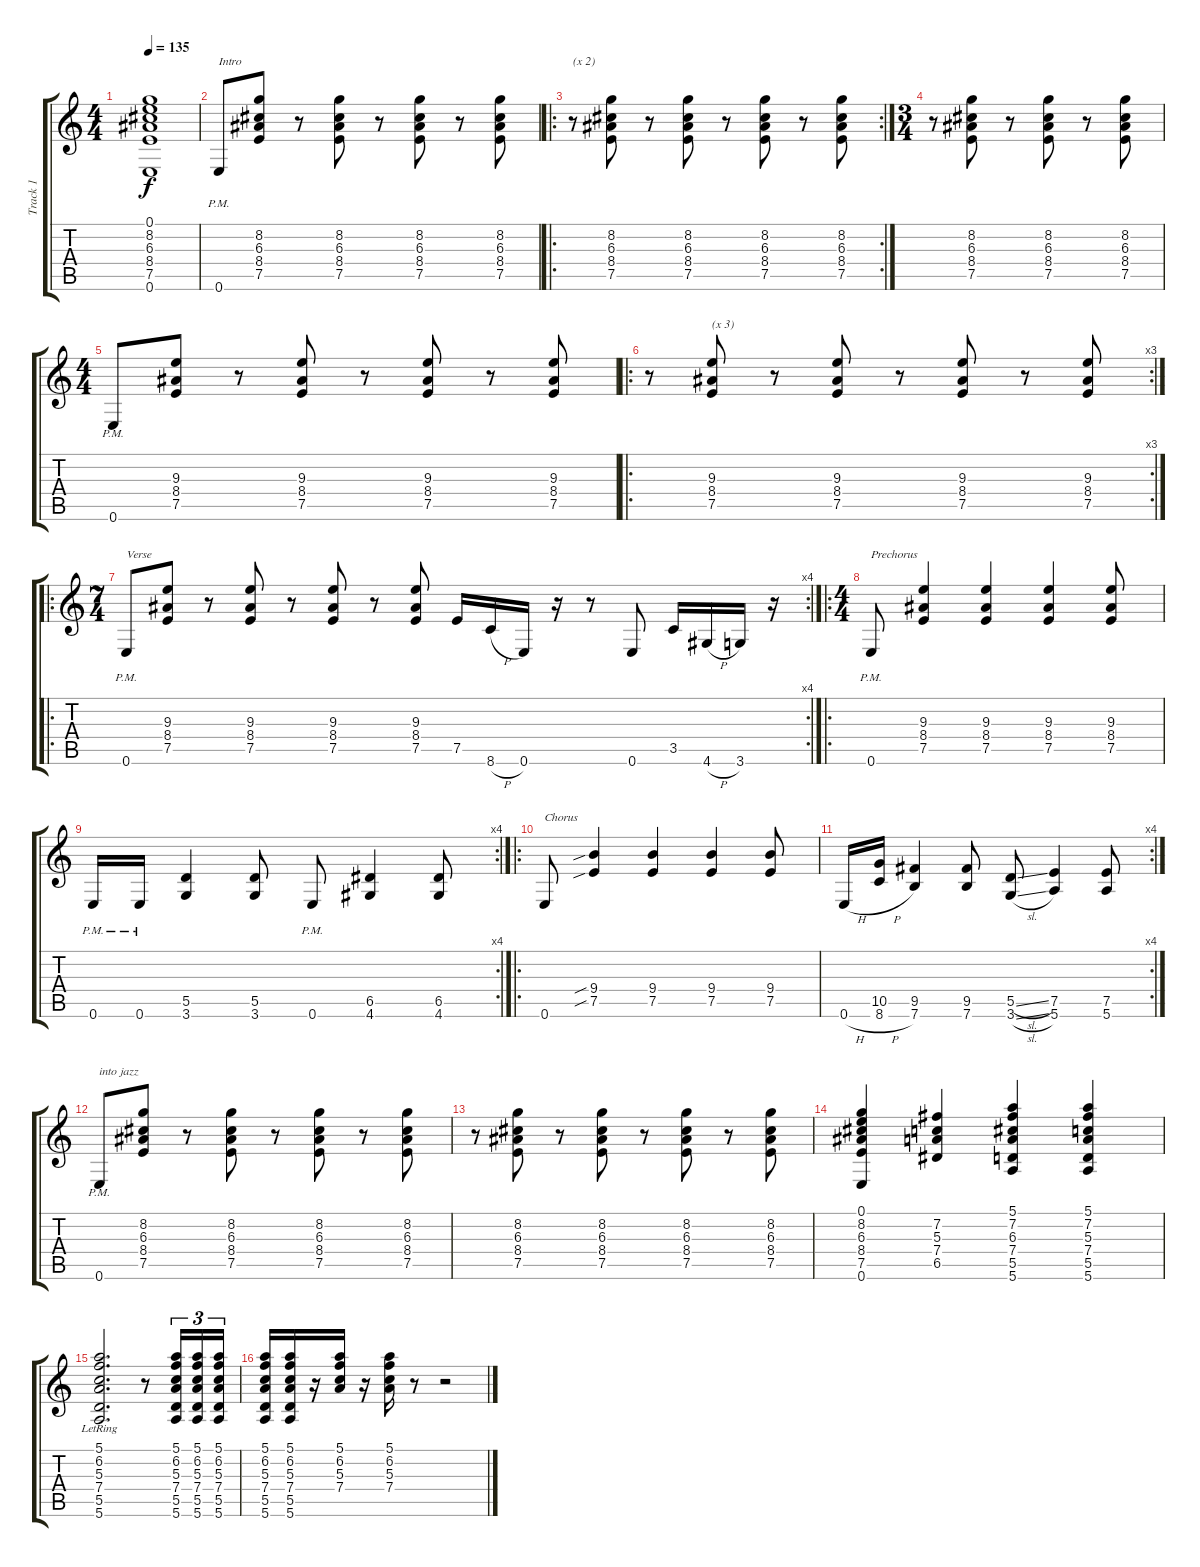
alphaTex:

\track ("Track 1" "Track 1") {instrument acousticguitarsteel}
\staff {score tabs}
\tuning (E4 B3 G3 D3 A2 E2) {hide}
\ts (4 4)
\tempo 135
\clef g2
\ks c
(0.1 8.2 6.3 8.4 7.5 0.6).1{dy f instrument acousticguitarsteel} |
0.6{pm}.8{txt "Intro"} (8.2 6.3 8.4 7.5).8 r.8 (8.2 6.3 8.4 7.5).8 r.8 (8.2 6.3 8.4 7.5).8 r.8 (8.2 6.3 8.4 7.5).8 |
\ro
\rc 2
r.8{txt "(x 2)"} (8.2 6.3 8.4 7.5).8 r.8 (8.2 6.3 8.4 7.5).8 r.8 (8.2 6.3 8.4 7.5).8 r.8 (8.2 6.3 8.4 7.5).8 |
\ts (3 4)
r.8 (8.2 6.3 8.4 7.5).8 r.8 (8.2 6.3 8.4 7.5).8 r.8 (8.2 6.3 8.4 7.5).8 |
\ts (4 4)
0.6{pm}.8 (9.3 8.4 7.5).8 r.8 (9.3 8.4 7.5).8 r.8 (9.3 8.4 7.5).8 r.8 (9.3 8.4 7.5).8 |
\ro
\rc 3
r.8 (9.3 8.4 7.5).8{txt "(x 3)"} r.8 (9.3 8.4 7.5).8 r.8 (9.3 8.4 7.5).8 r.8 (9.3 8.4 7.5).8 |
\ro
\rc 4
\ts (7 4)
0.6{pm}.8{txt "Verse"} (9.3 8.4 7.5).8 r.8 (9.3 8.4 7.5).8 r.8 (9.3 8.4 7.5).8 r.8 (9.3 8.4 7.5).8 7.5.16 8.6{h}.16 0.6.16 r.16 r.8 0.6.8 3.5.16 4.6{h}.16 3.6.16 r.16 |
\ro
\ts (4 4)
0.6{pm}.8{txt "Prechorus"} (9.3 8.4 7.5).4 (9.3 8.4 7.5).4 (9.3 8.4 7.5).4 (9.3 8.4 7.5).8 |
\rc 4
0.6{pm}.16 0.6{pm}.16 (5.5 3.6).4 (5.5 3.6).8 0.6{pm}.8 (6.5 4.6).4 (6.5 4.6).8 |
\ro
0.6.8{txt "Chorus"} (9.4{sib} 7.5{sib}).4 (9.4 7.5).4 (9.4 7.5).4 (9.4 7.5).8 |
\rc 4
0.6{h}.16 (10.5 8.6{h}).16 (9.5 7.6).4 (9.5 7.6).8 (5.5{sl} 3.6{sl}).8 (7.5 5.6).4 (7.5 5.6).8 |
0.6{pm}.8{txt "into jazz"} (8.2 6.3 8.4 7.5).8 r.8 (8.2 6.3 8.4 7.5).8 r.8 (8.2 6.3 8.4 7.5).8 r.8 (8.2 6.3 8.4 7.5).8 |
r.8 (8.2 6.3 8.4 7.5).8 r.8 (8.2 6.3 8.4 7.5).8 r.8 (8.2 6.3 8.4 7.5).8 r.8 (8.2 6.3 8.4 7.5).8 |
(0.1 8.2 6.3 8.4 7.5 0.6).4 (7.2 5.3 7.4 6.5).4 (5.1 7.2 6.3 7.4 5.5 5.6).4 (5.1 7.2 5.3 7.4 5.5 5.6).4 |
(5.1 6.2 5.3 7.4{lr} 5.5 5.6).2{d} r.8 (5.1 6.2 5.3 7.4 5.5 5.6).16{tu (3 2)} (5.1 6.2 5.3 7.4 5.5 5.6).16{tu (3 2)} (5.1 6.2 5.3 7.4 5.5 5.6).16{tu (3 2)} |
(5.1 6.2 5.3 7.4 5.5 5.6).16 (5.1 6.2 5.3 7.4 5.5 5.6).16 r.16 (5.1 6.2 5.3 7.4).16 r.16 (5.1 6.2 5.3 7.4).16 r.8 r.2
